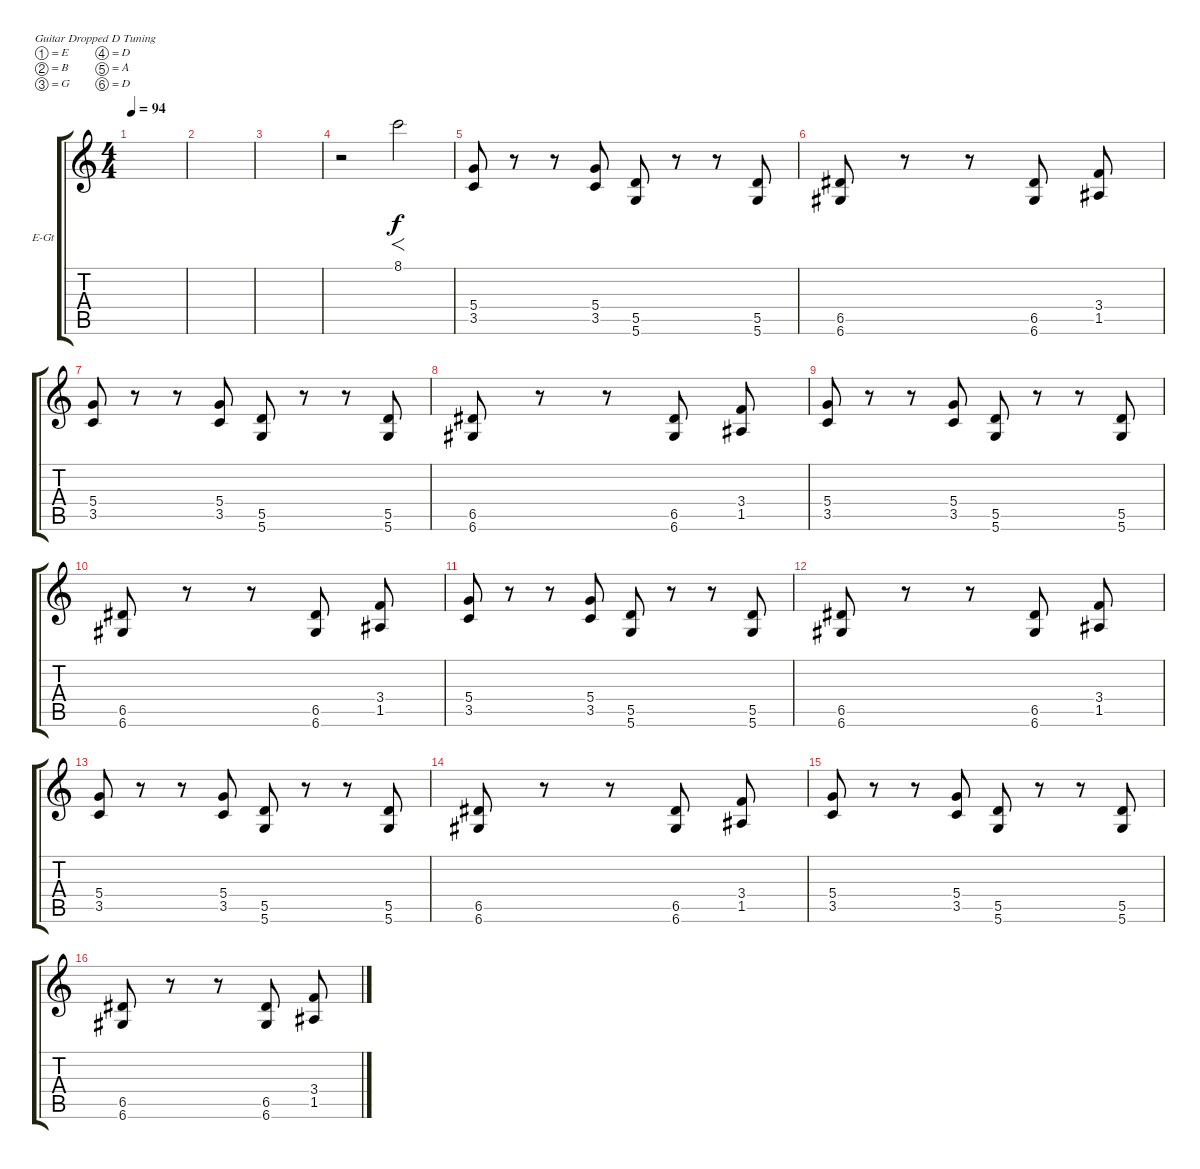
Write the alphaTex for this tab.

\defaultSystemsLayout 4
\bracketExtendMode groupsimilarinstruments
\firstSystemTrackNameOrientation horizontal
\otherSystemsTrackNameOrientation horizontal
\track ("Electric Guitar" "E-Gt") {instrument electricguitarclean}
\staff {score tabs}
\tuning (E4 B3 G3 D3 A2 D2)
\ts (4 4)
\tempo 94
\clef g2
\scale
0.485477
\ks c
|
\scale
0.257261 |
\scale
0.257261 |
\scale
0.333333 r.2 8.1.2{f} |
\scale
0.333333 (3.5 5.4).8 r.8 r.8 (3.5 5.4).8 (5.6 5.5).8 r.8 r.8 (5.5 5.6).8 |
\scale
0.333333 (6.5 6.6).8 r.8 r.8 (6.6 6.5).8 (1.5 3.4).8 |
\scale
0.333333 (3.5 5.4).8 r.8 r.8 (3.5 5.4).8 (5.6 5.5).8 r.8 r.8 (5.5 5.6).8 |
\scale
0.333333 (6.5 6.6).8 r.8 r.8 (6.6 6.5).8 (1.5 3.4).8 |
\scale
0.333333 (3.5 5.4).8 r.8 r.8 (3.5 5.4).8 (5.6 5.5).8 r.8 r.8 (5.5 5.6).8 |
\scale
0.333333 (6.5 6.6).8 r.8 r.8 (6.6 6.5).8 (1.5 3.4).8 |
\scale
0.333333 (3.5 5.4).8 r.8 r.8 (3.5 5.4).8 (5.6 5.5).8 r.8 r.8 (5.5 5.6).8 |
\scale
0.333333 (6.5 6.6).8 r.8 r.8 (6.6 6.5).8 (1.5 3.4).8 |
\scale
0.333333 (3.5 5.4).8 r.8 r.8 (3.5 5.4).8 (5.6 5.5).8 r.8 r.8 (5.5 5.6).8 |
\scale
0.333333 (6.5 6.6).8 r.8 r.8 (6.6 6.5).8 (1.5 3.4).8 |
\scale
0.333333 (3.5 5.4).8 r.8 r.8 (3.5 5.4).8 (5.6 5.5).8 r.8 r.8 (5.5 5.6).8 |
\scale
0.333333 (6.5 6.6).8 r.8 r.8 (6.6 6.5).8 (1.5 3.4).8
